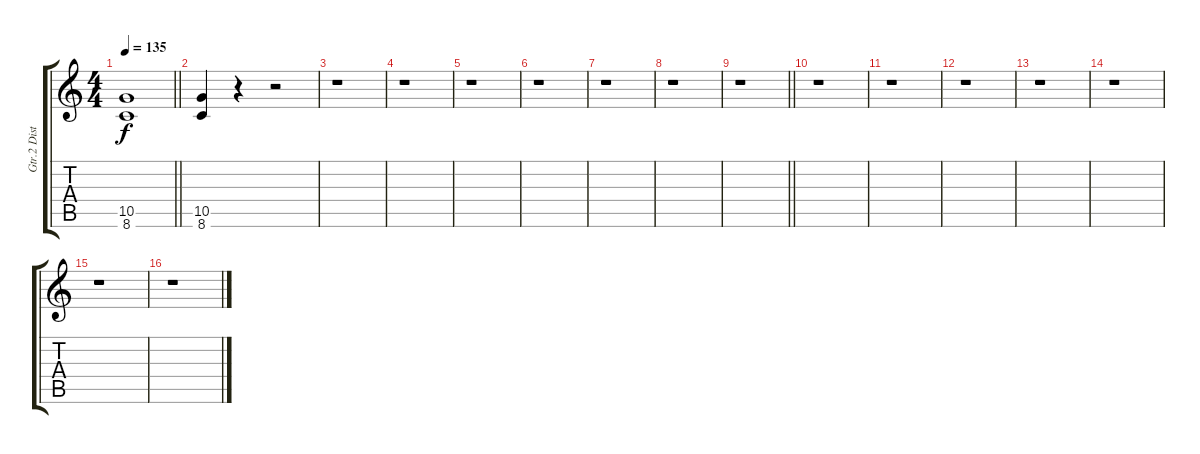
\track ("Gtr.2 Dist Gtr " "Gtr.2 Dist") {instrument distortionguitar}
\staff {score tabs}
\tuning (E4 B3 G3 D3 A2 E2) {hide}
\ts (4 4)
\tempo 135
\clef g2
\barLineRight lightlight
\ks c
(10.5{t} 8.6{t}).1{dy f} |
(10.5 8.6).4 r.4 r.2 |
r.1 |
r.1 |
r.1 |
r.1 |
r.1 |
r.1 |
\barLineRight lightlight
r.1 |
r.1 |
r.1 |
r.1 |
r.1 |
r.1 |
r.1 |
r.1
